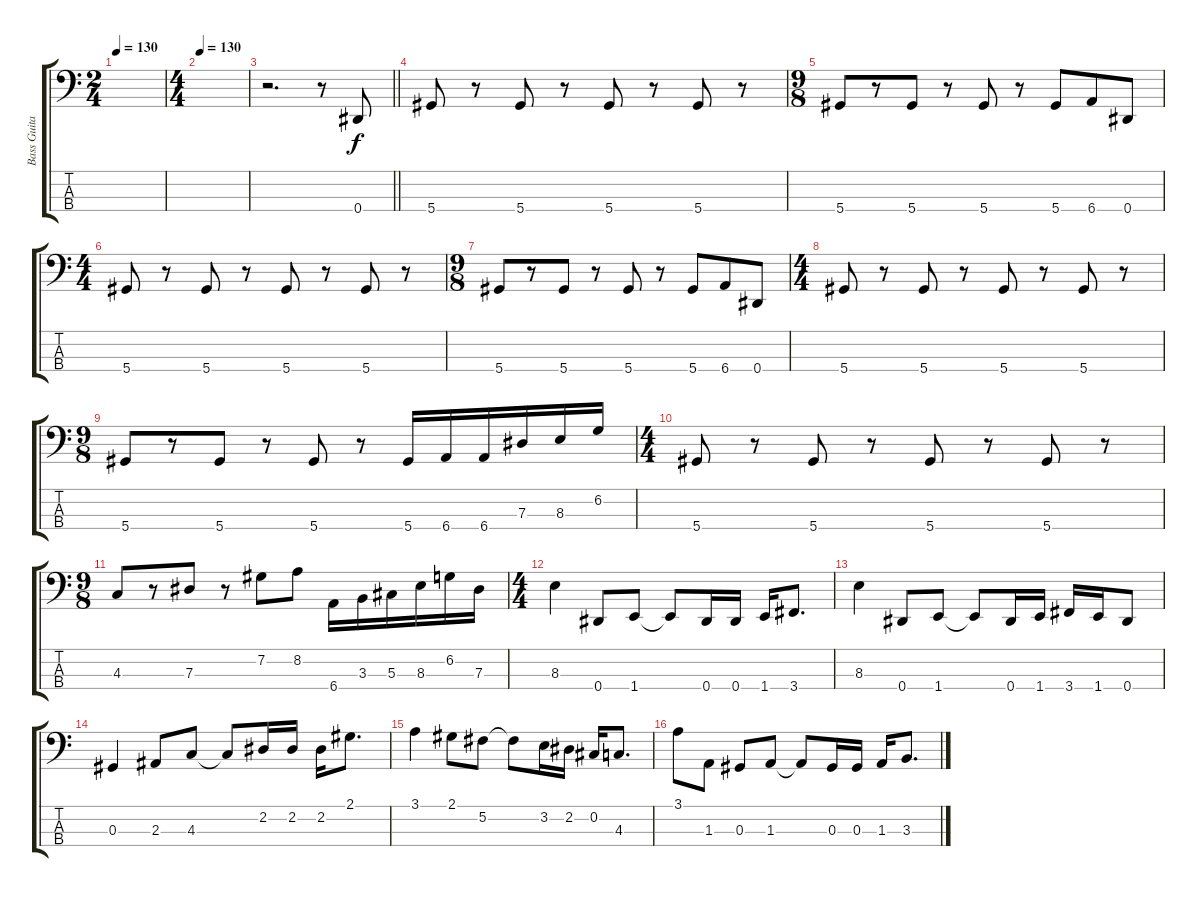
\track ("Bass Guitar" "Bass Guita") {instrument slapbass1}
\staff {score tabs}
\tuning (Gb2 Db2 Ab1 Eb1) {hide}
\ts (2 4)
\tempo 130
\clef f4
\ks c
|
\ts (4 4)
\tempo 130
|
\barLineRight lightlight
r.2{d} r.8 0.4.8 |
5.4.8 r.8 5.4.8 r.8 5.4.8 r.8 5.4.8 r.8 |
\ts (9 8)
5.4.8 r.8 5.4.8 r.8 5.4.8 r.8 5.4.8 6.4.8 0.4.8 |
\ts (4 4)
5.4.8 r.8 5.4.8 r.8 5.4.8 r.8 5.4.8 r.8 |
\ts (9 8)
5.4.8 r.8 5.4.8 r.8 5.4.8 r.8 5.4.8 6.4.8 0.4.8 |
\ts (4 4)
5.4.8 r.8 5.4.8 r.8 5.4.8 r.8 5.4.8 r.8 |
\ts (9 8)
5.4.8 r.8 5.4.8 r.8 5.4.8 r.8 5.4.16 6.4.16 6.4.16 7.3.16 8.3.16 6.2.16 |
\ts (4 4)
5.4.8 r.8 5.4.8 r.8 5.4.8 r.8 5.4.8 r.8 |
\ts (9 8)
4.3.8 r.8 7.3.8 r.8 7.2.8 8.2.8 6.4.16 3.3.16 5.3.16 8.3.16 6.2.16 7.3.16 |
\ts (4 4)
8.3.4 0.4.8 1.4.8 1.4{t}.8 0.4.16 0.4.16 1.4.16 3.4.8{d} |
8.3.4 0.4.8 1.4.8 1.4{t}.8 0.4.16 1.4.16 3.4.16 1.4.16 0.4.8 |
0.3.4 2.3.8 4.3.8 4.3{t}.8 2.2.16 2.2.16 2.2.16 2.1.8{d} |
3.1.4 2.1.8 5.2.8 5.2{t}.8 3.2.16 2.2.16 0.2.16 4.3.8{d} |
3.1.8 1.3.8 0.3.8 1.3.8 1.3{t}.8 0.3.16 0.3.16 1.3.16 3.3.8{d}
